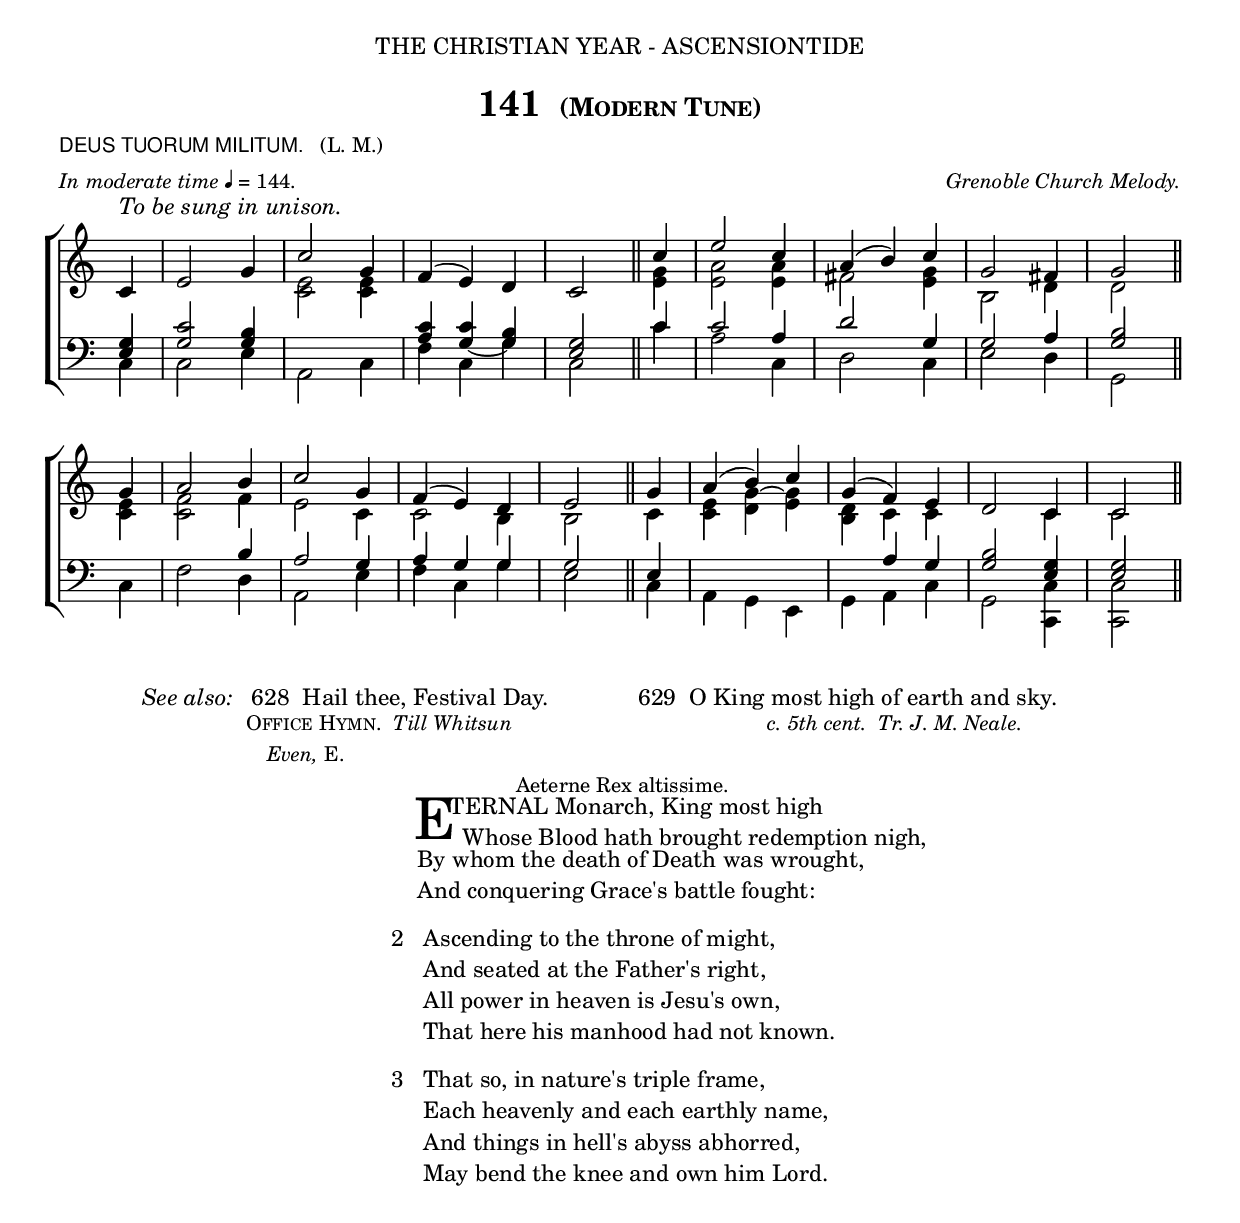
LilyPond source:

%%%% 231.png
%%%% Hymn 141 Modern tune. Deus Tuorum Militum
%%%% Rev 1.

\version "2.10"

\header {
  dedication = \markup { \center-align { "THE CHRISTIAN YEAR - ASCENSIONTIDE"
	\hspace #0.1 }}	
	
	title = \markup { "141 " \large \smallCaps "(Modern Tune)"}   
  
  poet = \markup { \small {  \line { \sans { "DEUS TUORUM MILITUM."} \hspace #1 \roman {"(L. M.)"}} }}
  
  meter = \markup { \small { \italic {In moderate time} \fontsize #-5 \general-align #Y #DOWN \note #"4" #1 = 144.} }
  
  arranger = \markup { \small \italic "Grenoble Church Melody." }
  
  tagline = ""
}

%%%%%%%%%%%%%%%%%%%%%%%%%%% Macros
	      
%%% merge. Macro to pull note slightly leftwards.  Used to produce those partially merged wholenotes 
merge = \once \override NoteColumn #'force-hshift = #-0.01

%%% generates the breathmarks
breathmark = { \override Score.RehearsalMark #'break-visibility = #begin-of-line-invisible
	\override Score.RehearsalMark #'Y-offset = #'4.0
	\override Score.RehearsalMark #'X-offset = #'-0.5
	\mark \markup {\fontsize #4 ","}
}

%%%%%%%%%%%%%%%%%%%%%%%%%%% End of macro definitions

%%% SATB voices

global = {
  \time 3/4
  \key c \major
  \set Staff.midiInstrument = "church organ"
}

soprano = \relative c' { 
  \override TextScript #'padding = #2	
  \partial 4 c4^\markup { \italic "To be sung in unison." } | e2 g4 | c2 g4 | f4( e4) d4 | c2 \bar "||" c'4 | e2 c4 | a4( b) c | g2 fis4 | g2 \bar "||" \break
  g4 | a2 b4 | c2 g4 | f4( e) d | e2 \bar "||" g4 | a4( b) c | g( f) e | d2 c4 | c2 \bar "||"
} 
   
alto = \relative c' {  
  s4 | s2. | <c e>2 <c e>4 | s2. | s2 \bar "||" <e g>4 | <e a>2 <e a>4 | fis2 <e g>4 | b2 d4 | d2 \bar "||"
  <c e>4 | <c f>2 f4 | e2 c4 | c2 b4 | b2 \bar "||" c4 | <c e>4 \tieUp <d g ~>4 <e g>4 | <b d>4 c c | s2 c4 | c2 \bar "||"
}

tenor = \relative c {\clef bass 
  <e g>4 | <g c>2 <g b>4 | s2. | <a c>4 \tieDown <g ~ c>4 <g b>4 | <e g>2 \bar "||" c'4 | c2 a4 | d2 g,4 | g2 a4 | <g b>2 \bar "||"
  s4 | s2 b4 | a2 g4 | a g g | g2 \bar "||" e4 | s2. | s4 a4 g | <g b>2 <e g>4 | <e g>2 \bar "||"
}

bass = \relative c {\clef bass 
  c4 | c2 e4 | a,2 c4 | f4 c4 g'4 | c,2 \bar "||" c'4 | a2 c,4 | d2 c4 | e2 d4 | g,2 \bar "||"
  c4 | f2 d4 | a2 e'4 | f c g' | e2 \bar "||" c4 | a g e | g a c | g2 <c, c'>4 | <c c'>2 \bar "||" 
}

#(ly:set-option 'point-and-click #f)

\paper {
  #(set-paper-size "a4")
%  annotate-spacing = ##t
  print-page-number = ##f
  ragged-last-bottom = ##t
  ragged-bottom = ##t
}

\book{

%%% Score block	

\score{
\new ChoirStaff	
<<
	\context Staff = upper << 
	\context Voice = sopranos { \voiceOne \global \soprano }
	\context Voice = altos    { \voiceTwo \global \alto }
	                      >>
	\context Staff = lower <<
	\context Voice = tenors { \voiceOne \global \tenor }
	\context Voice = basses { \voiceTwo \global \bass }
			        >>
>>
\layout {
		indent=0
		\context { \Score \remove "Bar_number_engraver" }
		\context { \Staff \remove "Time_signature_engraver" }
		\context { \Score \remove "Mark_engraver"  }
                \context { \Staff \consists "Mark_engraver"  }
	} %% close layout

%%% Hymn Midi	

\midi { \context { \Score tempoWholesPerMinute = #(ly:make-moment 144 4)}} 
		
} %%% Score bracket

%%% Hymn note markup

\markup { \hspace #8 \italic "See also:  "   "628  Hail thee, Festival Day." \hspace #8 "629  O King most high of earth and sky." }
 

%%% Lyric titles and attributions

\markup {
	\hspace #12 \column {
	    \line { \small { \hspace #6 \smallCaps  "Office Hymn." \italic " Till Whitsun" \hspace #24 \italic "c. 5th cent.  Tr. J. M. Neale." } }  
	    \line { \small { \hspace #8 \italic "Even," "E." }} 
            \line { \small { \hspace #32 "Aeterne Rex altissime." }}
}}


%%% Lyrics

\markup { \hspace #32 %%add space as necc. to center the column
          \column { %% super column of everything
	              \column { %% verse 1 is a column of 2 lines  
	                  \line { \hspace #2.2 \column { \lower #2.4 \fontsize #8 "E" }   %%Drop Cap goes here
				  \hspace #-1.2    %% adjust this if other letters are too far from Drop Cap
				  \column  { \raise #0.0 "TERNAL Monarch, King most high"
			                                 "  Whose Blood hath brought redemption nigh," } }          
	                  \line {  \hspace #2.5  %%adjust hspace until this line left edge is flush with Drop Cap
				   \lower  #1.56  %%adjust this until the line spacing looks right
				   \column {   
					   "By whom the death of Death was wrought,"
					   "And conquering Grace's battle fought:"
					   "      " %%% adds vertical spacing between verses
			  		}}
		      }
           		\line { "2  "
			   \column {	     
				   "Ascending to the throne of might,"
				   "And seated at the Father's right,"
				   "All power in heaven is Jesu's own,"
				   "That here his manhood had not known."
				   "      " %%% adds vertical spacing between verses
			}}
			\line { "3  "
				\column {	     
				"That so, in nature's triple frame,"
				"Each heavenly and each earthly name,"
				"And things in hell's abyss abhorred,"
				"May bend the knee and own him Lord."
				"      " %%% adds vertical spacing between verses
			}}
	  } %%% end supercolumn
} %%% end markup	  
       
       
%%fake score block to occupy space and force a pagebreak.  Can't think of a better way of doing this.
\score{
	{s4 }
\header { breakbefore = ##f piece = ##f opus = ##f tagline = ##f }
\layout{	
	\context { \Staff
		\remove Time_signature_engraver
		\remove Key_engraver
		\remove Clef_engraver
		\remove Staff_symbol_engraver
}}}

%%% Second page
%%% continuation of  lyrics

\markup { \hspace #30   %%add space as necc. to center the column
	          \column { 
			\hspace #1  
			\line {"4  "
				\column {	     
				"Yea, Angels tremble when they see"
				"How changed is our humanity;"
				"That flesh hath purged what flesh had stained,"
				"And God, the Flesh of God, hath reigned."
				"      " %%% adds vertical spacing between verses

			}} 
			\line {"5  "
				\column {	     
				"Be thou our joy and strong defence,"
				"Who art our future recompense:"
				"So shall the light that springs from thee"
				"Be ours through all eternity."
				"      " %%% adds vertical spacing between verses

			}}
			\line { "6. "
				\column {	     
				"O risen Christ, ascended Lord,"
				"All praise to thee let earth accord,"
				"Who art, while endless ages run,"
				"With Father and with Spirit One.     Amen."
     			}}
	  }
} %%% lyric markup bracket


%%% Amen score block
\score{
  \new ChoirStaff
   <<
        \context Staff = upper \with { fontSize = #-3  \override StaffSymbol #'staff-space = #(magstep -2) }  
	                      << 
	\context Voice = "sopranos" { \relative c' { \clef treble \global \voiceOne c2( d c b) c1 \bar "||" }}
	\context Voice = "altos"    { \relative c' { \clef treble \global \voiceTwo s2 s2 s2 s2 s1 \bar "||" }}
	                      >>
			  
	\context Lyrics \lyricsto "sopranos" {\override LyricText #'font-size = #-1  "A    -   -   -   -" men. }
	
	\context Staff = lower \with { fontSize = #-3  \override StaffSymbol #'staff-space = #(magstep -2) }  
	                       << 
	\context Voice = "tenors" { \relative c { \clef bass \global \voiceThree <e a>2 <f a> <e g> <d g> <e g>1 \bar "||" }}
	\context Voice = "basses" { \relative c { \clef bass \global \voiceFour  a2 d, e g c,1 \bar "||" }}
			        >> 
  >>			      
\header { breakbefore = ##f piece = " " opus = " " }

\layout { 
      \context { \Score timing = ##f }
	ragged-right = ##t
	indent = 13\cm
	\context { \Staff \remove Time_signature_engraver }

       } %% close layout

%%% Amen Midi

\midi { \context { \Score tempoWholesPerMinute = #(ly:make-moment 144 4) }} 

} %%% end Amen score block


} %%% book bracket
